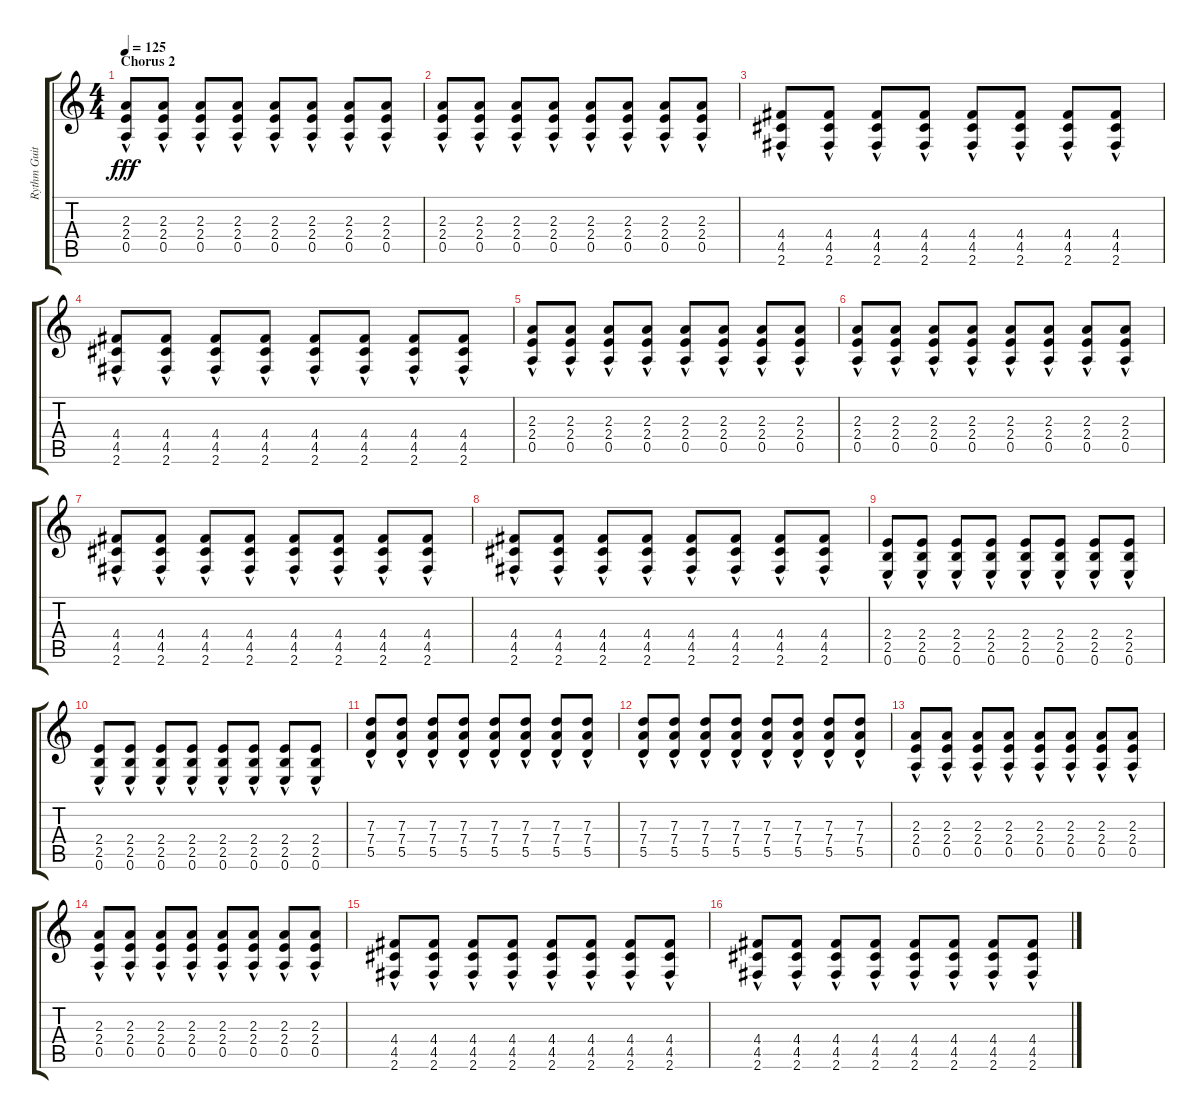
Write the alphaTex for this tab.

\track ("Rythm Guitar #1" "Rythm Guit") {instrument overdrivenguitar}
\staff {score tabs}
\tuning (E4 B3 G3 D3 A2 E2) {hide}
\ts (4 4)
\section ("" "Chorus 2")
\tempo 125
\clef g2
\ks c
(2.3 2.4 0.5{hac}).8{dy fff} (2.3 2.4 0.5{hac}).8 (2.3 2.4 0.5{hac}).8 (2.3 2.4 0.5{hac}).8 (2.3 2.4 0.5{hac}).8 (2.3 2.4 0.5{hac}).8 (2.3 2.4 0.5{hac}).8 (2.3 2.4 0.5{hac}).8 |
(2.3 2.4 0.5{hac}).8 (2.3 2.4 0.5{hac}).8 (2.3 2.4 0.5{hac}).8 (2.3 2.4 0.5{hac}).8 (2.3 2.4 0.5{hac}).8 (2.3 2.4 0.5{hac}).8 (2.3 2.4 0.5{hac}).8 (2.3 2.4 0.5{hac}).8 |
(4.4 4.5{hac} 2.6).8 (4.4 4.5{hac} 2.6).8 (4.4 4.5{hac} 2.6).8 (4.4 4.5{hac} 2.6).8 (4.4 4.5{hac} 2.6).8 (4.4 4.5{hac} 2.6).8 (4.4 4.5{hac} 2.6).8 (4.4 4.5{hac} 2.6).8 |
(4.4 4.5{hac} 2.6).8 (4.4 4.5{hac} 2.6).8 (4.4 4.5{hac} 2.6).8 (4.4 4.5{hac} 2.6).8 (4.4 4.5{hac} 2.6).8 (4.4 4.5{hac} 2.6).8 (4.4 4.5{hac} 2.6).8 (4.4 4.5{hac} 2.6).8 |
(2.3 2.4 0.5{hac}).8 (2.3 2.4 0.5{hac}).8 (2.3 2.4 0.5{hac}).8 (2.3 2.4 0.5{hac}).8 (2.3 2.4 0.5{hac}).8 (2.3 2.4 0.5{hac}).8 (2.3 2.4 0.5{hac}).8 (2.3 2.4 0.5{hac}).8 |
(2.3 2.4 0.5{hac}).8 (2.3 2.4 0.5{hac}).8 (2.3 2.4 0.5{hac}).8 (2.3 2.4 0.5{hac}).8 (2.3 2.4 0.5{hac}).8 (2.3 2.4 0.5{hac}).8 (2.3 2.4 0.5{hac}).8 (2.3 2.4 0.5{hac}).8 |
(4.4 4.5{hac} 2.6).8 (4.4 4.5{hac} 2.6).8 (4.4 4.5{hac} 2.6).8 (4.4 4.5{hac} 2.6).8 (4.4 4.5{hac} 2.6).8 (4.4 4.5{hac} 2.6).8 (4.4 4.5{hac} 2.6).8 (4.4 4.5{hac} 2.6).8 |
(4.4 4.5{hac} 2.6).8 (4.4 4.5{hac} 2.6).8 (4.4 4.5{hac} 2.6).8 (4.4 4.5{hac} 2.6).8 (4.4 4.5{hac} 2.6).8 (4.4 4.5{hac} 2.6).8 (4.4 4.5{hac} 2.6).8 (4.4 4.5{hac} 2.6).8 |
(2.4{hac} 2.5 0.6).8 (2.4{hac} 2.5 0.6).8 (2.4{hac} 2.5 0.6).8 (2.4{hac} 2.5 0.6).8 (2.4{hac} 2.5 0.6).8 (2.4{hac} 2.5 0.6).8 (2.4{hac} 2.5 0.6).8 (2.4{hac} 2.5 0.6).8 |
(2.4{hac} 2.5 0.6).8 (2.4{hac} 2.5 0.6).8 (2.4{hac} 2.5 0.6).8 (2.4{hac} 2.5 0.6).8 (2.4{hac} 2.5 0.6).8 (2.4{hac} 2.5 0.6).8 (2.4{hac} 2.5 0.6).8 (2.4{hac} 2.5 0.6).8 |
(7.3 7.4{hac} 5.5).8 (7.3 7.4{hac} 5.5).8 (7.3 7.4{hac} 5.5).8 (7.3 7.4{hac} 5.5).8 (7.3 7.4{hac} 5.5).8 (7.3 7.4{hac} 5.5).8 (7.3 7.4{hac} 5.5).8 (7.3 7.4{hac} 5.5).8 |
(7.3 7.4{hac} 5.5).8 (7.3 7.4{hac} 5.5).8 (7.3 7.4{hac} 5.5).8 (7.3 7.4{hac} 5.5).8 (7.3 7.4{hac} 5.5).8 (7.3 7.4{hac} 5.5).8 (7.3 7.4{hac} 5.5).8 (7.3 7.4{hac} 5.5).8 |
(2.3 2.4 0.5{hac}).8 (2.3 2.4 0.5{hac}).8 (2.3 2.4 0.5{hac}).8 (2.3 2.4 0.5{hac}).8 (2.3 2.4 0.5{hac}).8 (2.3 2.4 0.5{hac}).8 (2.3 2.4 0.5{hac}).8 (2.3 2.4 0.5{hac}).8 |
(2.3 2.4 0.5{hac}).8 (2.3 2.4 0.5{hac}).8 (2.3 2.4 0.5{hac}).8 (2.3 2.4 0.5{hac}).8 (2.3 2.4 0.5{hac}).8 (2.3 2.4 0.5{hac}).8 (2.3 2.4 0.5{hac}).8 (2.3 2.4 0.5{hac}).8 |
(4.4 4.5{hac} 2.6).8 (4.4 4.5{hac} 2.6).8 (4.4 4.5{hac} 2.6).8 (4.4 4.5{hac} 2.6).8 (4.4 4.5{hac} 2.6).8 (4.4 4.5{hac} 2.6).8 (4.4 4.5{hac} 2.6).8 (4.4 4.5{hac} 2.6).8 |
(4.4 4.5{hac} 2.6).8 (4.4 4.5{hac} 2.6).8 (4.4 4.5{hac} 2.6).8 (4.4 4.5{hac} 2.6).8 (4.4 4.5{hac} 2.6).8 (4.4 4.5{hac} 2.6).8 (4.4 4.5{hac} 2.6).8 (4.4 4.5{hac} 2.6).8
